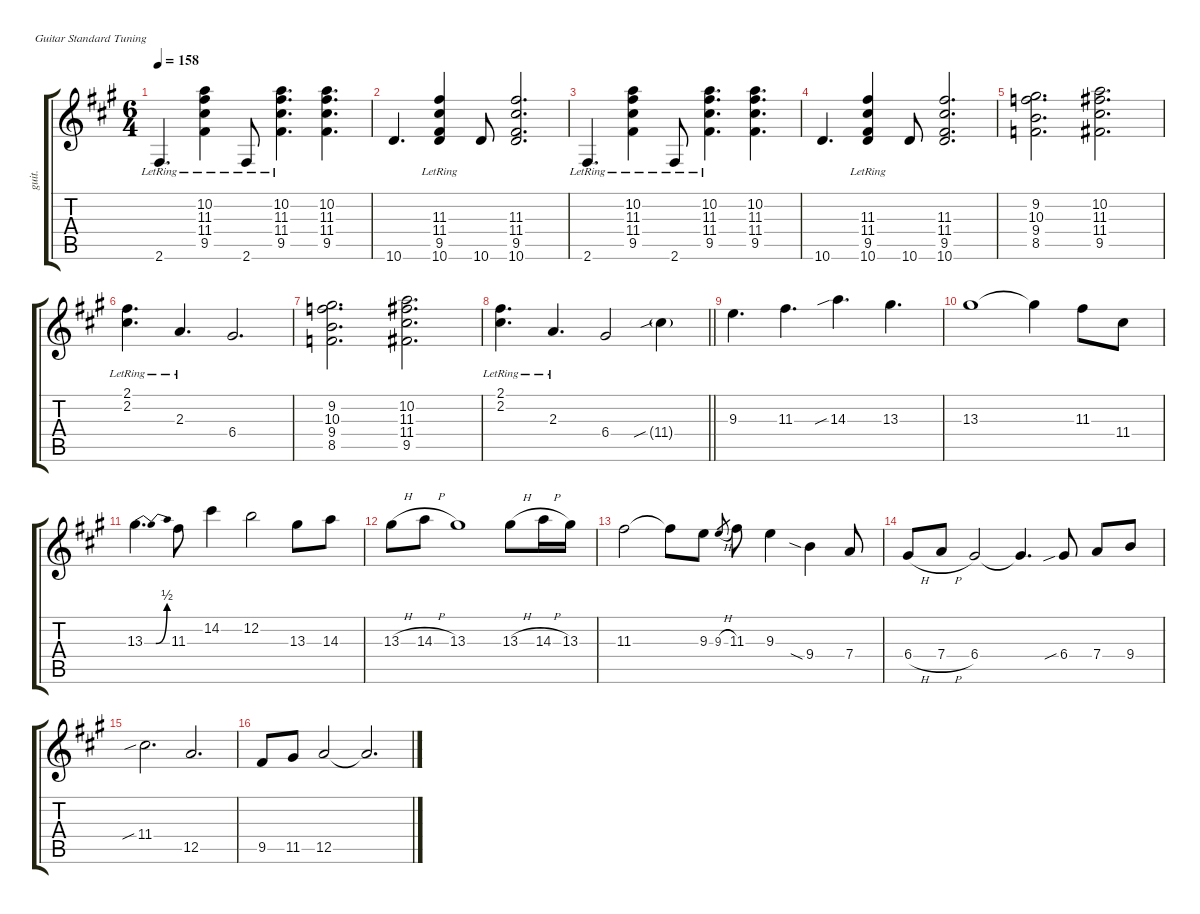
\defaultSystemsLayout 4
\hideDynamics
\bracketExtendMode groupsimilarinstruments
\otherSystemsTrackNameOrientation horizontal
\track ("Guitar 1-hid" "guit.") {defaultSystemsLayout 8 mute instrument electricguitarjazz}
\staff {score tabs}
\tuning (E4 B3 G3 D3 A2 E2)
\ts (6 4)
\tempo 158
\clef g2
\ks f#minor
2.6{lr acc #}.4{d dy f} (10.2{lr acc forcenatural} 11.3{lr acc #} 11.4{lr acc #} 9.5{lr acc #}).4{dy mf} 2.6{lr acc #}.8{dy f} (10.2{lr acc forcenatural} 11.3{lr acc #} 11.4{lr acc #} 9.5{lr acc #}).4{d dy mf} (10.2{acc forcenatural} 11.3{acc #} 11.4{acc #} 9.5{acc #}).4{d} |
10.6{acc forcenatural}.4{d dy f} (11.3{lr acc #} 11.4{lr acc #} 9.5{lr acc #} 10.6{acc forcenatural}).4{dy mf} 10.6{acc forcenatural}.8{dy f} (11.3{acc #} 11.4{acc #} 9.5{acc #} 10.6{acc forcenatural}).2{d dy mf} |
2.6{lr acc #}.4{d dy f} (10.2{lr acc forcenatural} 11.3{lr acc #} 11.4{lr acc #} 9.5{lr acc #}).4{dy mf} 2.6{lr acc #}.8{dy f} (10.2{lr acc forcenatural} 11.3{lr acc #} 11.4{lr acc #} 9.5{lr acc #}).4{d dy mf} (10.2{acc forcenatural} 11.3{acc #} 11.4{acc #} 9.5{acc #}).4{d} |
10.6{acc forcenatural}.4{d dy f} (11.3{lr acc #} 11.4{lr acc #} 9.5{lr acc #} 10.6{acc forcenatural}).4{dy mf} 10.6{acc forcenatural}.8{dy f} (11.3{acc #} 11.4{acc #} 9.5{acc #} 10.6{acc forcenatural}).2{d dy mf} |
(9.2{acc #} 10.3{acc forcenatural} 9.4{acc forcenatural} 8.5{acc forcenatural}).2{d dy f} (10.2{acc forcenatural} 11.3{acc #} 11.4{acc #} 9.5{acc #}).2{d} |
(2.1{lr acc #} 2.2{lr acc #}).4{d} 2.3{lr acc forcenatural}.4{d} 6.4{acc #}.2{d} |
(9.2{acc #} 10.3{acc forcenatural} 9.4{acc forcenatural} 8.5{acc forcenatural}).2{d} (10.2{acc forcenatural} 11.3{acc #} 11.4{acc #} 9.5{acc #}).2{d} |
\barLineRight lightlight
(2.1{lr acc #} 2.2{lr acc #}).4{d} 2.3{lr acc forcenatural}.4{d} 6.4{acc #}.2 11.4{sib g acc #}.4{dy fff} |
9.3{acc forcenatural}.4{d dy ff} 11.3{acc #}.4{d} 14.3{sib acc forcenatural}.4{d} 13.3{acc #}.4{d} |
13.3{acc #}.1 13.3{t acc #}.4{dy f} 11.3{acc #}.8{dy ff} 11.4{acc #}.8 |
13.3{be (bendrelease 0 0 30 2 30 2 15 0) acc #}.4{d} 11.3{acc #}.8 14.2{acc #}.4 12.2{acc forcenatural}.2 13.3{acc #}.8{dy f} 14.3{acc forcenatural}.8{dy ff} |
13.3{h acc #}.8 14.3{h acc forcenatural}.8 13.3{acc #}.1 13.3{h acc #}.8 14.3{h acc forcenatural}.16 13.3{acc #}.16 |
11.3{acc #}.2 11.3{t acc #}.8{dy f} 9.3{acc forcenatural}.8{dy ff} 9.3{h acc forcenatural}.8{gr dy mf} 11.3{acc #}.8{dy ff} 9.3{acc forcenatural}.4 9.4{sia acc forcenatural}.4 7.4{acc forcenatural}.8 |
6.4{h acc #}.8 7.4{h acc forcenatural}.8 6.4{acc #}.2 6.4{t acc #}.4{d dy f} 6.4{sib acc #}.8{dy ff} 7.4{acc forcenatural}.8 9.4{acc forcenatural}.8 |
11.4{sib acc #}.2{d} 12.5{acc forcenatural}.2{d} |
9.5{acc #}.8 11.5{acc #}.8 12.5{acc forcenatural}.2 12.5{t acc forcenatural}.2{d dy f}
